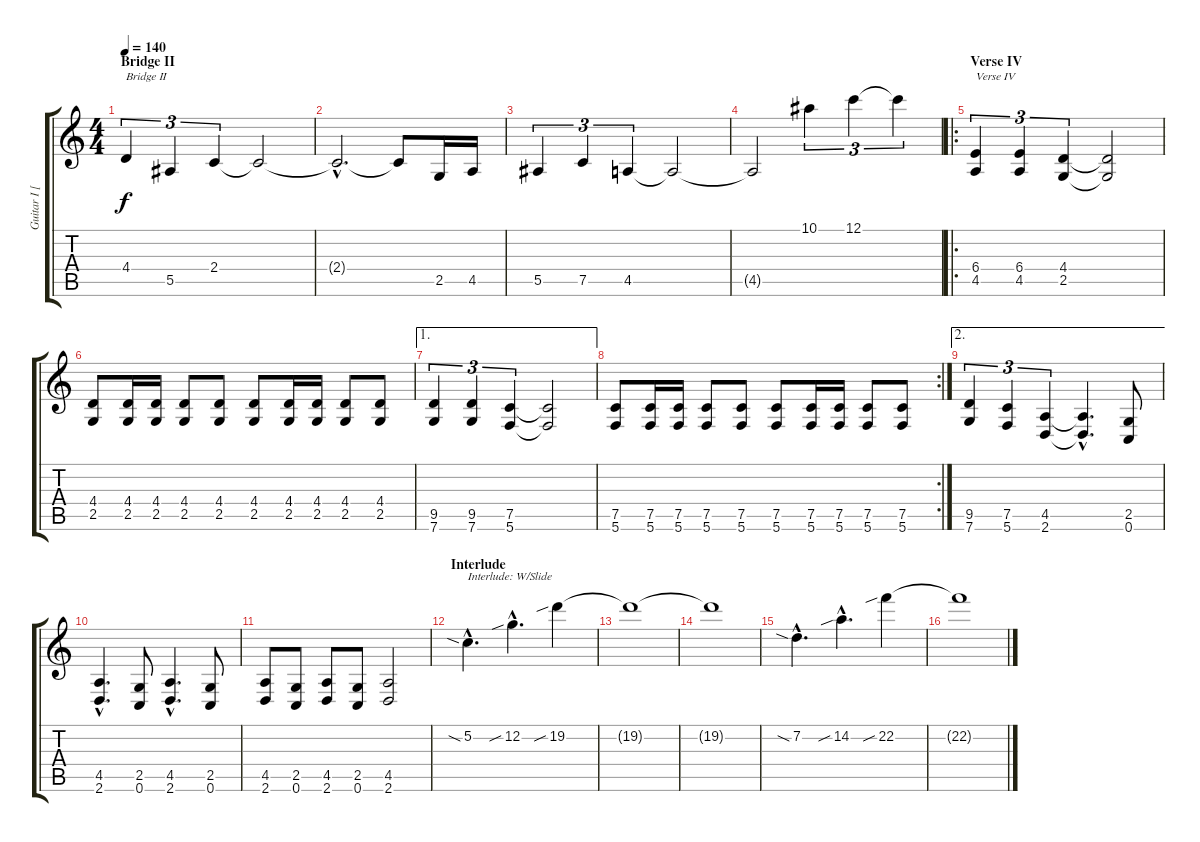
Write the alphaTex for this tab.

\track ("Guitar I [Adam Agius]" "Guitar I [") {instrument distortionguitar}
\staff {score tabs}
\tuning (C4 G3 Eb3 Bb2 F2 C2) {hide}
\ts (4 4)
\section ("" "Bridge II")
\tempo 140
\clef g2
\ks c
4.4.4{tu (3 2) txt "Bridge II" dy f} 5.5.4{tu (3 2)} 2.4.4{tu (3 2)} 2.4{t}.2 |
2.4{hac t}.2{d} 2.4{t}.8 2.5.16 4.5.16 |
5.5.4{tu (3 2)} 7.5.4{tu (3 2)} 4.5.4{tu (3 2)} 4.5{t}.2 |
4.5{t}.2 10.1.4{tu (3 2)} 12.1.4{tu (3 2)} 12.1{t}.4{tu (3 2)} |
\ro
\section ("" "Verse IV")
(6.4 4.5).4{tu (3 2) txt "Verse IV"} (6.4 4.5).4{tu (3 2)} (4.4 2.5).4{tu (3 2)} (4.4{t} 2.5{t}).2 |
(4.4 2.5).8 (4.4 2.5).16 (4.4 2.5).16 (4.4 2.5).8 (4.4 2.5).8 (4.4 2.5).8 (4.4 2.5).16 (4.4 2.5).16 (4.4 2.5).8 (4.4 2.5).8 |
\ae 1
(9.5 7.6).4{tu (3 2)} (9.5 7.6).4{tu (3 2)} (7.5 5.6).4{tu (3 2)} (7.5{t} 5.6{t}).2 |
\rc 2
(7.5 5.6).8 (7.5 5.6).16 (7.5 5.6).16 (7.5 5.6).8 (7.5 5.6).8 (7.5 5.6).8 (7.5 5.6).16 (7.5 5.6).16 (7.5 5.6).8 (7.5 5.6).8 |
\ae 2
(9.5 7.6).4{tu (3 2)} (7.5 5.6).4{tu (3 2)} (4.5 2.6).4{tu (3 2)} (4.5{hac t} 2.6{hac t}).4{d} (2.5 0.6).8 |
(4.5{hac} 2.6{hac}).4{d} (2.5 0.6).8 (4.5{hac} 2.6{hac}).4{d} (2.5 0.6).8 |
(4.5 2.6).8 (2.5 0.6).8 (4.5 2.6).8 (2.5 0.6).8 (4.5 2.6).2 |
\section ("" "Interlude")
5.2{sia hac}.4{d txt "Interlude: W/Slide"} 12.2{sib hac}.4{d} 19.2{sib}.4 |
19.2{t}.1 |
19.2{t}.1 |
7.2{sia hac}.4{d} 14.2{sib hac}.4{d} 22.2{sib}.4 |
22.2{t}.1
